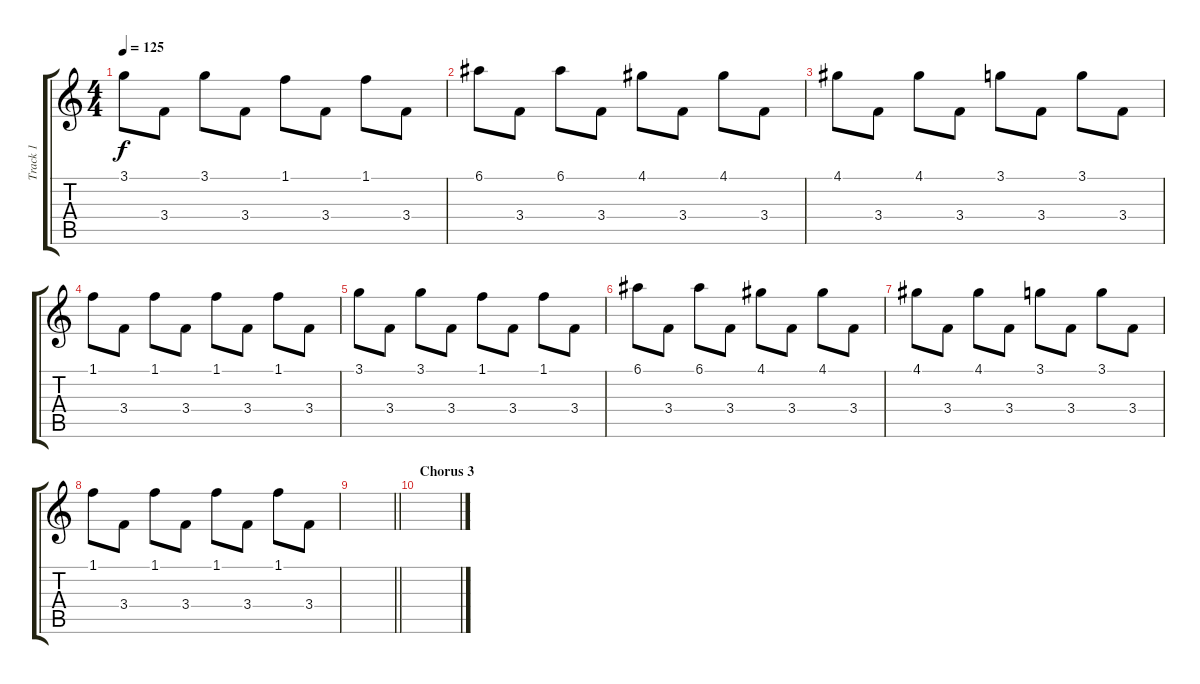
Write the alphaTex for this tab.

\track ("Track 1" "Track 1") {instrument electricguitarclean}
\staff {score tabs}
\tuning (E4 B3 G3 D3 A2 D2) {hide}
\ts (4 4)
\tempo 125
\clef g2
\ks c
3.1.8{dy f} 3.4.8 3.1.8 3.4.8 1.1.8 3.4.8 1.1.8 3.4.8 |
6.1.8 3.4.8 6.1.8 3.4.8 4.1.8 3.4.8 4.1.8 3.4.8 |
4.1.8 3.4.8 4.1.8 3.4.8 3.1.8 3.4.8 3.1.8 3.4.8 |
1.1.8 3.4.8 1.1.8 3.4.8 1.1.8 3.4.8 1.1.8 3.4.8 |
3.1.8 3.4.8 3.1.8 3.4.8 1.1.8 3.4.8 1.1.8 3.4.8 |
6.1.8 3.4.8 6.1.8 3.4.8 4.1.8 3.4.8 4.1.8 3.4.8 |
4.1.8 3.4.8 4.1.8 3.4.8 3.1.8 3.4.8 3.1.8 3.4.8 |
1.1.8 3.4.8 1.1.8 3.4.8 1.1.8 3.4.8 1.1.8 3.4.8 |
\barLineRight lightlight
|
\section ("" "Chorus 3")
